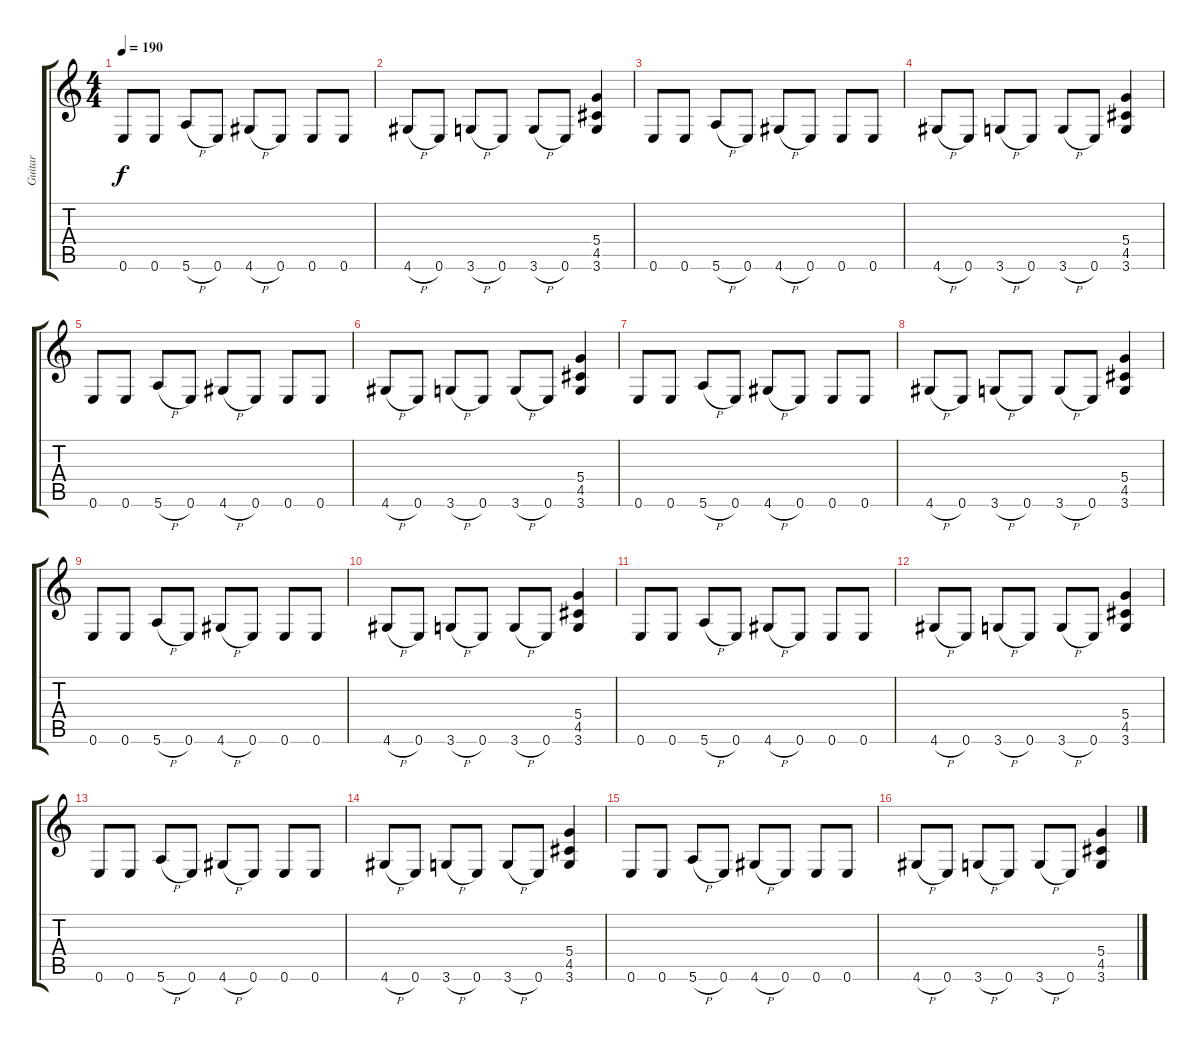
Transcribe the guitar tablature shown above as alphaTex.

\track ("Guitar " "Guitar ") {instrument overdrivenguitar}
\staff {score tabs}
\tuning (E4 B3 G3 D3 A2 E2) {hide}
\ts (4 4)
\tempo 190
\clef g2
\ks c
0.6.8{dy f instrument overdrivenguitar} 0.6.8 5.6{h}.8 0.6.8 4.6{h}.8 0.6.8 0.6.8 0.6.8 |
4.6{h}.8 0.6.8 3.6{h}.8 0.6.8 3.6{h}.8 0.6.8 (5.4 4.5 3.6).4 |
0.6.8 0.6.8 5.6{h}.8 0.6.8 4.6{h}.8 0.6.8 0.6.8 0.6.8 |
4.6{h}.8 0.6.8 3.6{h}.8 0.6.8 3.6{h}.8 0.6.8 (5.4 4.5 3.6).4 |
0.6.8 0.6.8 5.6{h}.8 0.6.8 4.6{h}.8 0.6.8 0.6.8 0.6.8 |
4.6{h}.8 0.6.8 3.6{h}.8 0.6.8 3.6{h}.8 0.6.8 (5.4 4.5 3.6).4 |
0.6.8 0.6.8 5.6{h}.8 0.6.8 4.6{h}.8 0.6.8 0.6.8 0.6.8 |
4.6{h}.8 0.6.8 3.6{h}.8 0.6.8 3.6{h}.8 0.6.8 (5.4 4.5 3.6).4 |
0.6.8 0.6.8 5.6{h}.8 0.6.8 4.6{h}.8 0.6.8 0.6.8 0.6.8 |
4.6{h}.8 0.6.8 3.6{h}.8 0.6.8 3.6{h}.8 0.6.8 (5.4 4.5 3.6).4 |
0.6.8 0.6.8 5.6{h}.8 0.6.8 4.6{h}.8 0.6.8 0.6.8 0.6.8 |
4.6{h}.8 0.6.8 3.6{h}.8 0.6.8 3.6{h}.8 0.6.8 (5.4 4.5 3.6).4 |
0.6.8 0.6.8 5.6{h}.8 0.6.8 4.6{h}.8 0.6.8 0.6.8 0.6.8 |
4.6{h}.8 0.6.8 3.6{h}.8 0.6.8 3.6{h}.8 0.6.8 (5.4 4.5 3.6).4 |
0.6.8 0.6.8 5.6{h}.8 0.6.8 4.6{h}.8 0.6.8 0.6.8 0.6.8 |
4.6{h}.8 0.6.8 3.6{h}.8 0.6.8 3.6{h}.8 0.6.8 (5.4 4.5 3.6).4
